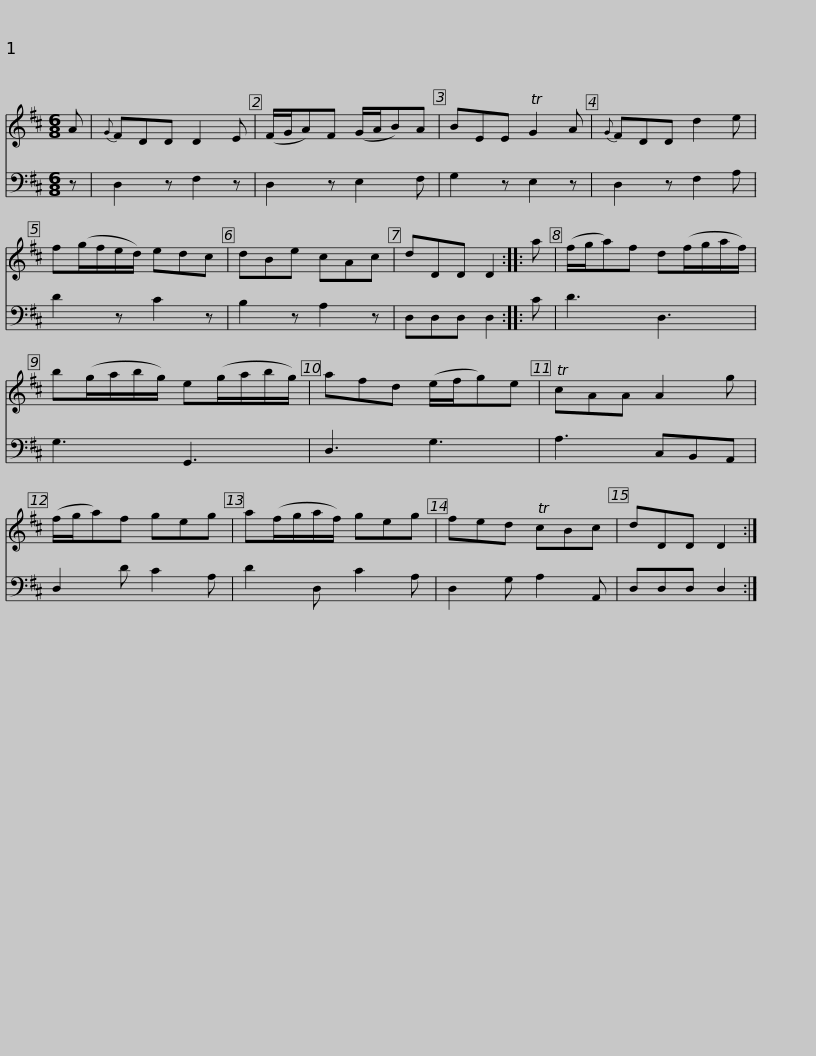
X:1
%%score 1 2
L:1/8
M:6/8
I:linebreak $
K:D
V:1 treble
V:2 bass
V:1
 A |{G} FDD D2 E | (F/G/A)F (G/A/B)A | BEE TG2 A |{G} FDD d2 e | %5
 f(g/f/e/d/) edc | dBe cAc |$ dDD D2 :: a | (f/g/a)f d(f/g/a/f/) | %10
 b(g/a/b/g/) e(g/a/b/g/) | afd (e/f/g)e | TcAA A2 g |$ (f/g/a)f geg | a(f/g/a/f/) geg | %15
 fed TcBc | dDD D2 :| %17
V:2
 z | D,2 z F,2 z | D,2 z E,2 F, | G,2 z E,2 z | D,2 z F,2 A, | %5
 D2 z C2 z | B,2 z A,2 z |$ D,D,D, D,2 :: C | D3 D,3 | %10
 G,3 G,,3 | D,3 G,3 | A,3 C,B,,A,, |$ D,2 D C2 A, | D2 D, C2 A, | %15
 D,2 G, A,2 A,, | D,D,D, D,2 :| %17
